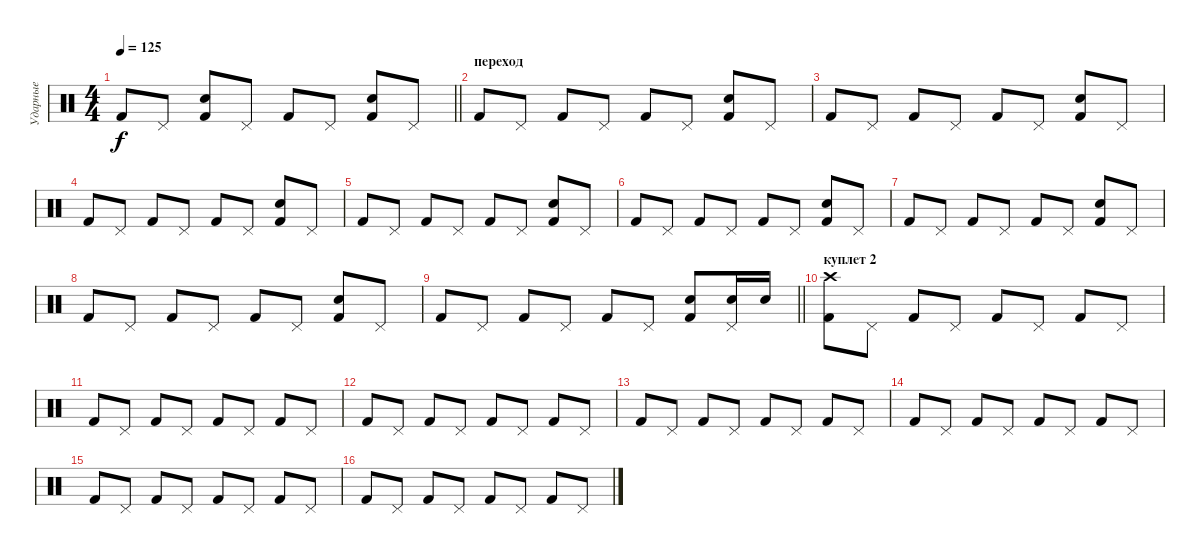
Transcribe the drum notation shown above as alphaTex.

\track ("Ударные" "Ударные") {instrument percussion}
\staff {score}
\articulation defaults
\ts (4 4)
\tempo 125
\clef neutral
\barLineRight lightlight
\ks c "Kick (hit) 2".8{dy f} "Pedal Hi-Hat (hit)".8
("Kick (hit) 2" "Snare (hit) 2").8 "Pedal Hi-Hat (hit)".8 "Kick (hit) 2".8 "Pedal Hi-Hat (hit)".8 ("Kick (hit) 2" "Snare (hit) 2").8 "Pedal Hi-Hat (hit)".8 |
\section ("" "переход")
"Kick (hit) 2".8 "Pedal Hi-Hat (hit)".8 "Kick (hit) 2".8 "Pedal Hi-Hat (hit)".8 "Kick (hit) 2".8 "Pedal Hi-Hat (hit)".8 ("Kick (hit) 2" "Snare (hit) 2").8 "Pedal Hi-Hat (hit)".8 |
"Kick (hit) 2".8 "Pedal Hi-Hat (hit)".8 "Kick (hit) 2".8 "Pedal Hi-Hat (hit)".8 "Kick (hit) 2".8 "Pedal Hi-Hat (hit)".8 ("Kick (hit) 2" "Snare (hit) 2").8 "Pedal Hi-Hat (hit)".8 |
"Kick (hit) 2".8 "Pedal Hi-Hat (hit)".8 "Kick (hit) 2".8 "Pedal Hi-Hat (hit)".8 "Kick (hit) 2".8 "Pedal Hi-Hat (hit)".8 ("Kick (hit) 2" "Snare (hit) 2").8 "Pedal Hi-Hat (hit)".8 |
"Kick (hit) 2".8 "Pedal Hi-Hat (hit)".8 "Kick (hit) 2".8 "Pedal Hi-Hat (hit)".8 "Kick (hit) 2".8 "Pedal Hi-Hat (hit)".8 ("Kick (hit) 2" "Snare (hit) 2").8 "Pedal Hi-Hat (hit)".8 |
"Kick (hit) 2".8 "Pedal Hi-Hat (hit)".8 "Kick (hit) 2".8 "Pedal Hi-Hat (hit)".8 "Kick (hit) 2".8 "Pedal Hi-Hat (hit)".8 ("Kick (hit) 2" "Snare (hit) 2").8 "Pedal Hi-Hat (hit)".8 |
"Kick (hit) 2".8 "Pedal Hi-Hat (hit)".8 "Kick (hit) 2".8 "Pedal Hi-Hat (hit)".8 "Kick (hit) 2".8 "Pedal Hi-Hat (hit)".8 ("Kick (hit) 2" "Snare (hit) 2").8 "Pedal Hi-Hat (hit)".8 |
"Kick (hit) 2".8 "Pedal Hi-Hat (hit)".8 "Kick (hit) 2".8 "Pedal Hi-Hat (hit)".8 "Kick (hit) 2".8 "Pedal Hi-Hat (hit)".8 ("Kick (hit) 2" "Snare (hit) 2").8 "Pedal Hi-Hat (hit)".8 |
\barLineRight lightlight "Kick (hit) 2".8 "Pedal Hi-Hat (hit)".8 "Kick (hit) 2".8 "Pedal Hi-Hat (hit)".8 "Kick (hit) 2".8 "Pedal Hi-Hat (hit)".8
("Kick (hit) 2" "Snare (hit) 2").8 ("Pedal Hi-Hat (hit)" "Snare (hit) 2").16 "Snare (hit) 2".16 |
\section ("" "куплет 2")
("Kick (hit) 2" "Crash high (hit)").8 "Pedal Hi-Hat (hit)".8 "Kick (hit) 2".8 "Pedal Hi-Hat (hit)".8 "Kick (hit) 2".8 "Pedal Hi-Hat (hit)".8 "Kick (hit) 2".8 "Pedal Hi-Hat (hit)".8 |
"Kick (hit) 2".8 "Pedal Hi-Hat (hit)".8 "Kick (hit) 2".8 "Pedal Hi-Hat (hit)".8 "Kick (hit) 2".8 "Pedal Hi-Hat (hit)".8 "Kick (hit) 2".8 "Pedal Hi-Hat (hit)".8 |
"Kick (hit) 2".8 "Pedal Hi-Hat (hit)".8 "Kick (hit) 2".8 "Pedal Hi-Hat (hit)".8 "Kick (hit) 2".8 "Pedal Hi-Hat (hit)".8 "Kick (hit) 2".8 "Pedal Hi-Hat (hit)".8 |
"Kick (hit) 2".8 "Pedal Hi-Hat (hit)".8 "Kick (hit) 2".8 "Pedal Hi-Hat (hit)".8 "Kick (hit) 2".8 "Pedal Hi-Hat (hit)".8 "Kick (hit) 2".8 "Pedal Hi-Hat (hit)".8 |
"Kick (hit) 2".8 "Pedal Hi-Hat (hit)".8 "Kick (hit) 2".8 "Pedal Hi-Hat (hit)".8 "Kick (hit) 2".8 "Pedal Hi-Hat (hit)".8 "Kick (hit) 2".8 "Pedal Hi-Hat (hit)".8 |
"Kick (hit) 2".8 "Pedal Hi-Hat (hit)".8 "Kick (hit) 2".8 "Pedal Hi-Hat (hit)".8 "Kick (hit) 2".8 "Pedal Hi-Hat (hit)".8 "Kick (hit) 2".8 "Pedal Hi-Hat (hit)".8 |
"Kick (hit) 2".8 "Pedal Hi-Hat (hit)".8 "Kick (hit) 2".8 "Pedal Hi-Hat (hit)".8 "Kick (hit) 2".8 "Pedal Hi-Hat (hit)".8 "Kick (hit) 2".8 "Pedal Hi-Hat (hit)".8
